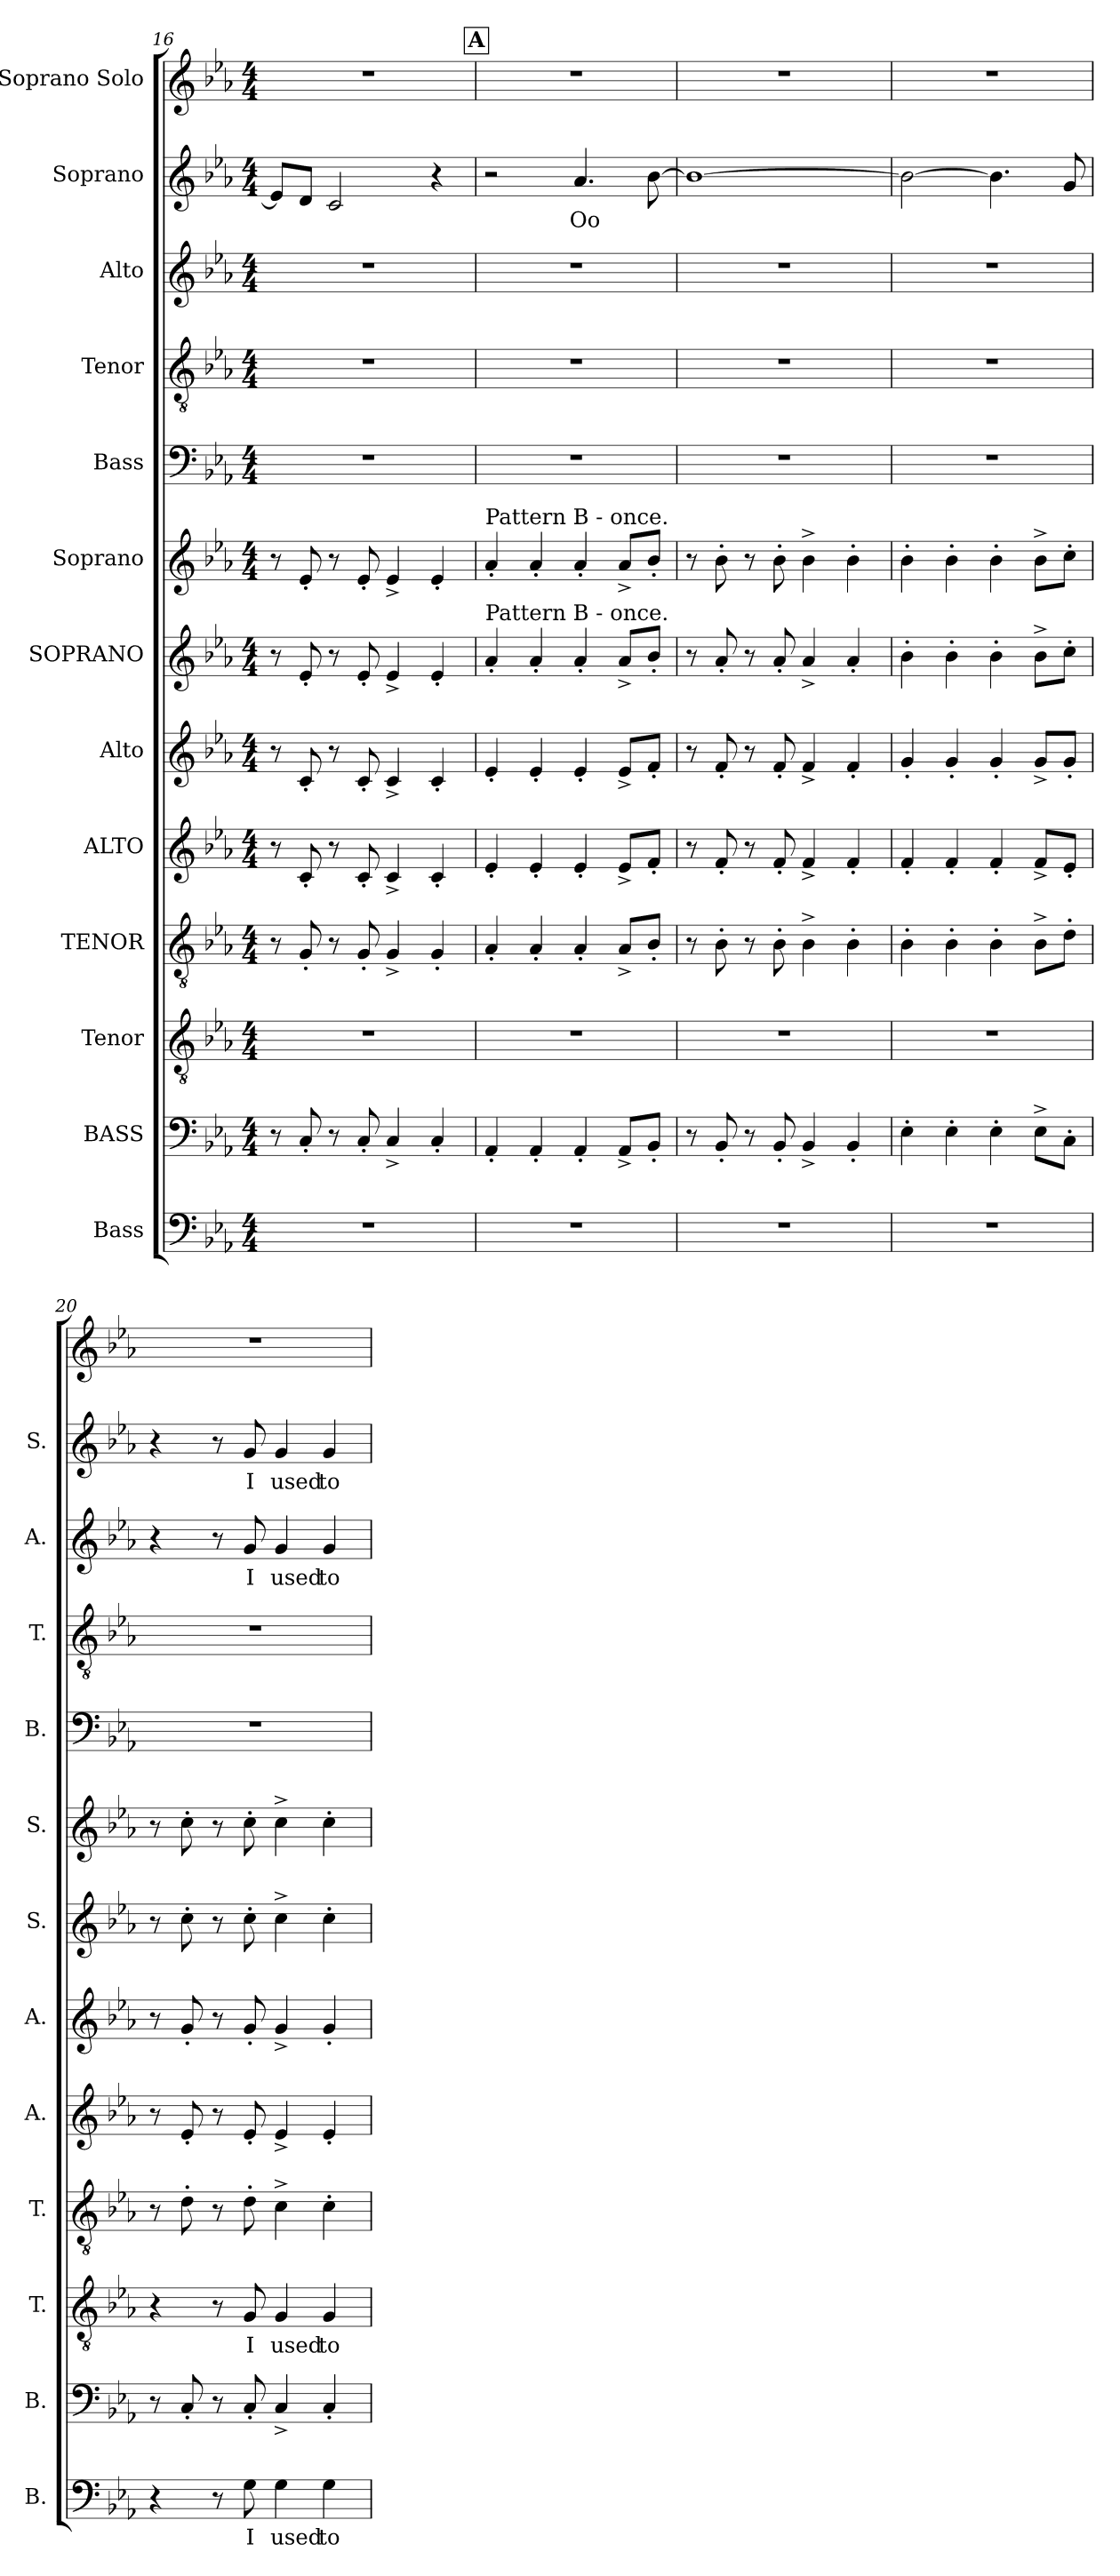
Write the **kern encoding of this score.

**kern	**text	**kern	**kern	**text	**kern	**kern	**kern	**kern	**kern	**kern	**kern	**kern	**text	**kern	**text	**kern
*part13	*part13	*part12	*part11	*part11	*part10	*part9	*part8	*part7	*part6	*part5	*part4	*part3	*part3	*part2	*part2	*part1
*staff13	*staff13	*staff12	*staff11	*staff11	*staff10	*staff9	*staff8	*staff7	*staff6	*staff5	*staff4	*staff3	*staff3	*staff2	*staff2	*staff1
*I"Bass	*	*I"BASS	*I"Tenor	*	*I"TENOR	*I"ALTO	*I"Alto	*I"SOPRANO	*I"Soprano	*I"Bass	*I"Tenor	*I"Alto	*	*I"Soprano	*	*I"Soprano Solo
*I'B.	*	*I'B.	*I'T.	*	*I'T.	*I'A.	*I'A.	*I'S.	*I'S.	*I'B.	*I'T.	*I'A.	*	*I'S.	*	*
*clefF4	*	*clefF4	*clefGv2	*	*clefGv2	*clefG2	*clefG2	*clefG2	*clefG2	*clefF4	*clefGv2	*clefG2	*	*clefG2	*	*clefG2
*	*	*	*ITrd7c12	*	*ITrd7c12	*	*	*	*	*	*ITrd7c12	*	*	*	*	*
*k[b-e-a-]	*	*k[b-e-a-]	*k[b-e-a-]	*	*k[b-e-a-]	*k[b-e-a-]	*k[b-e-a-]	*k[b-e-a-]	*k[b-e-a-]	*k[b-e-a-]	*k[b-e-a-]	*k[b-e-a-]	*	*k[b-e-a-]	*	*k[b-e-a-]
*M4/4	*	*M4/4	*M4/4	*	*M4/4	*M4/4	*M4/4	*M4/4	*M4/4	*M4/4	*M4/4	*M4/4	*	*M4/4	*	*M4/4
=16	=16	=16	=16	=16	=16	=16	=16	=16	=16	=16	=16	=16	=16	=16	=16	=16
1r	.	8r	1r	.	8r	8r	8r	8r	8r	1r	1r	1r	.	8e-/L]	.	1r
.	.	8C'/	.	.	8GG'/	8c'/	8c'/	8e-'/	8e-'/	.	.	.	.	8d/J	.	.
.	.	8r	.	.	8r	8r	8r	8r	8r	.	.	.	.	2c/	.	.
.	.	8C'/	.	.	8GG'/	8c'/	8c'/	8e-'/	8e-'/	.	.	.	.	.	.	.
.	.	4C^/	.	.	4GG^/	4c^/	4c^/	4e-^/	4e-^/	.	.	.	.	.	.	.
.	.	4C'/	.	.	4GG'/	4c'/	4c'/	4e-'/	4e-'/	.	.	.	.	4r	.	.
!!LO:REH:place=s1:a:B:fs=12.8556:t=A
=17	=17	=17	=17	=17	=17	=17	=17	=17	=17	=17	=17	=17	=17	=17	=17	=17
!	!	!	!	!	!	!	!	!	!LO:TX:a:t=Pattern B - once.	!	!	!	!	!	!	!
!	!	!	!	!	!	!	!	!LO:TX:a:t=Pattern B - once.	!	!	!	!	!	!	!	!
1r	.	4AA-'/	1r	.	4AA-'/	4e-'/	4e-'/	4a-'/	4a-'/	1r	1r	1r	.	2r	.	1r
.	.	4AA-'/	.	.	4AA-'/	4e-'/	4e-'/	4a-'/	4a-'/	.	.	.	.	.	.	.
.	.	4AA-'/	.	.	4AA-'/	4e-'/	4e-'/	4a-'/	4a-'/	.	.	.	.	4.a-/	Oo	.
.	.	8AA-^/L	.	.	8AA-^/L	8e-^/L	8e-^/L	8a-^/L	8a-^/L	.	.	.	.	.	.	.
.	.	8BB-'/J	.	.	8BB-'/J	8f'/J	8f'/J	8b-'/J	8b-'/J	.	.	.	.	[8b-\	.	.
=18	=18	=18	=18	=18	=18	=18	=18	=18	=18	=18	=18	=18	=18	=18	=18	=18
1r	.	8r	1r	.	8r	8r	8r	8r	8r	1r	1r	1r	.	1b-_	.	1r
.	.	8BB-'/	.	.	8BB-'\	8f'/	8f'/	8a-'/	8b-'\	.	.	.	.	.	.	.
.	.	8r	.	.	8r	8r	8r	8r	8r	.	.	.	.	.	.	.
.	.	8BB-'/	.	.	8BB-'\	8f'/	8f'/	8a-'/	8b-'\	.	.	.	.	.	.	.
.	.	4BB-^/	.	.	4BB-^\	4f^/	4f^/	4a-^/	4b-^\	.	.	.	.	.	.	.
.	.	4BB-'/	.	.	4BB-'\	4f'/	4f'/	4a-'/	4b-'\	.	.	.	.	.	.	.
=19	=19	=19	=19	=19	=19	=19	=19	=19	=19	=19	=19	=19	=19	=19	=19	=19
1r	.	4E-'\	1r	.	4BB-'\	4f'/	4g'/	4b-'\	4b-'\	1r	1r	1r	.	2b-\_	.	1r
.	.	4E-'\	.	.	4BB-'\	4f'/	4g'/	4b-'\	4b-'\	.	.	.	.	.	.	.
.	.	4E-'\	.	.	4BB-'\	4f'/	4g'/	4b-'\	4b-'\	.	.	.	.	4.b-\]	.	.
.	.	8E-^\L	.	.	8BB-^\L	8f^/L	8g^/L	8b-^\L	8b-^\L	.	.	.	.	.	.	.
.	.	8C'\J	.	.	8D'\J	8e-'/J	8g'/J	8cc'\J	8cc'\J	.	.	.	.	8g/	.	.
=20	=20	=20	=20	=20	=20	=20	=20	=20	=20	=20	=20	=20	=20	=20	=20	=20
4r	.	8r	4r	.	8r	8r	8r	8r	8r	1r	1r	4r	.	4r	.	1r
.	.	8C'/	.	.	8D'\	8e-'/	8g'/	8cc'\	8cc'\	.	.	.	.	.	.	.
8r	.	8r	8r	.	8r	8r	8r	8r	8r	.	.	8r	.	8r	.	.
8G\	I	8C'/	8GG/	I	8D'\	8e-'/	8g'/	8cc'\	8cc'\	.	.	8g/	I	8g/	I	.
4G\	used	4C^/	4GG/	used	4C^\	4e-^/	4g^/	4cc^\	4cc^\	.	.	4g/	used	4g/	used	.
4G\	to	4C'/	4GG/	to	4C'\	4e-'/	4g'/	4cc'\	4cc'\	.	.	4g/	to	4g/	to	.
=	=	=	=	=	=	=	=	=	=	=	=	=	=	=	=	=
*-	*-	*-	*-	*-	*-	*-	*-	*-	*-	*-	*-	*-	*-	*-	*-	*-
